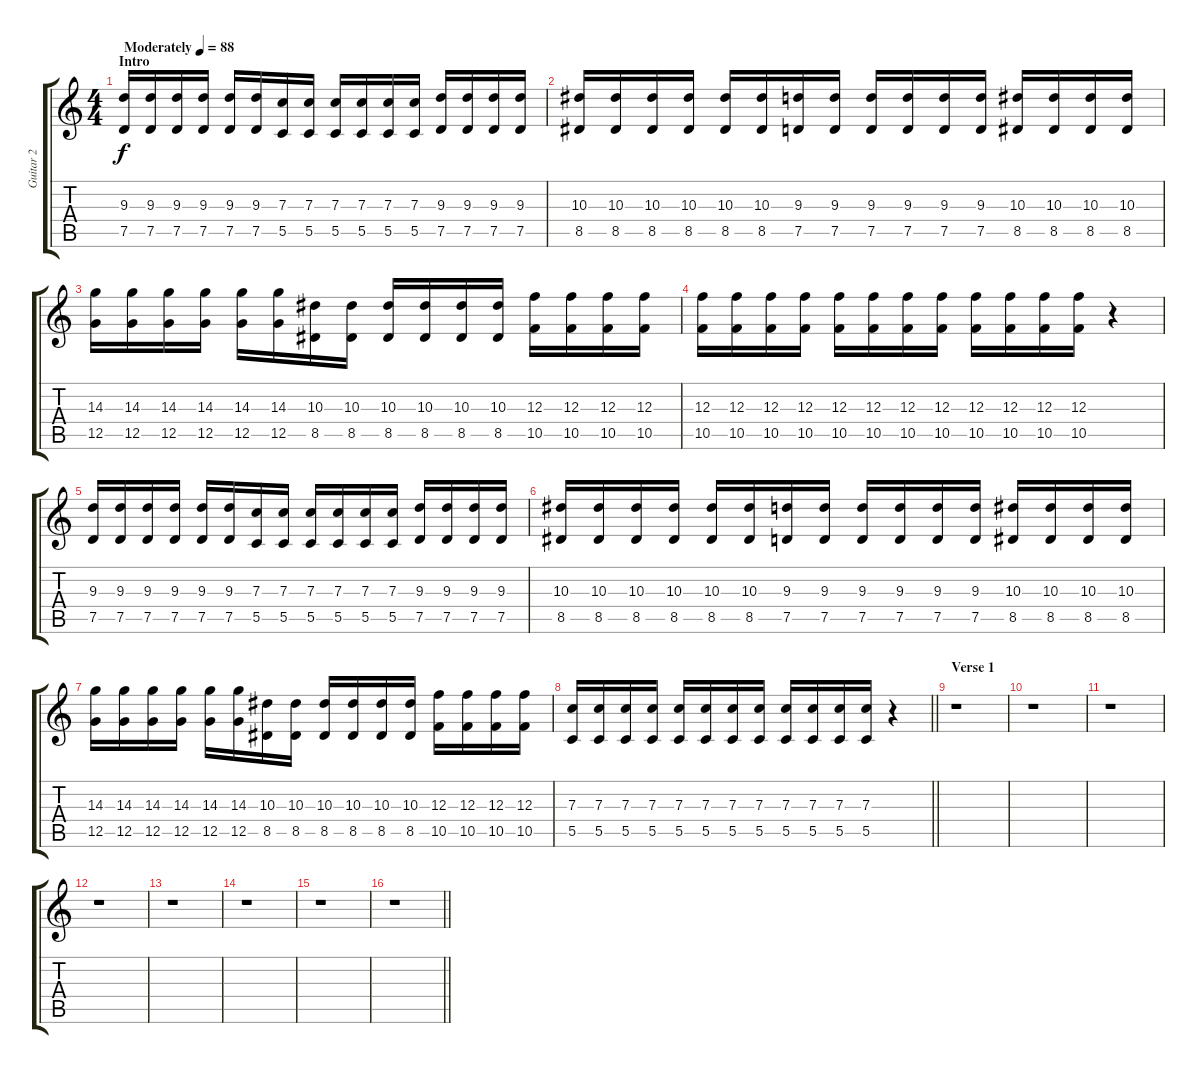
\track ("Guitar 2" "Guitar 2") {instrument distortionguitar}
\staff {score tabs}
\tuning (D4 A3 F3 C3 G2 C2) {hide}
\ts (4 4)
\section ("" "Intro")
\tempo (88 "Moderately")
\clef g2
\ks c
(9.3 7.5).16{dy f instrument distortionguitar} (9.3 7.5).16 (9.3 7.5).16 (9.3 7.5).16 (9.3 7.5).16 (9.3 7.5).16 (7.3 5.5).16 (7.3 5.5).16 (7.3 5.5).16 (7.3 5.5).16 (7.3 5.5).16 (7.3 5.5).16 (9.3 7.5).16 (9.3 7.5).16 (9.3 7.5).16 (9.3 7.5).16 |
(10.3 8.5).16 (10.3 8.5).16 (10.3 8.5).16 (10.3 8.5).16 (10.3 8.5).16 (10.3 8.5).16 (9.3 7.5).16 (9.3 7.5).16 (9.3 7.5).16 (9.3 7.5).16 (9.3 7.5).16 (9.3 7.5).16 (10.3 8.5).16 (10.3 8.5).16 (10.3 8.5).16 (10.3 8.5).16 |
(14.3 12.5).16 (14.3 12.5).16 (14.3 12.5).16 (14.3 12.5).16 (14.3 12.5).16 (14.3 12.5).16 (10.3 8.5).16 (10.3 8.5).16 (10.3 8.5).16 (10.3 8.5).16 (10.3 8.5).16 (10.3 8.5).16 (12.3 10.5).16 (12.3 10.5).16 (12.3 10.5).16 (12.3 10.5).16 |
(12.3 10.5).16 (12.3 10.5).16 (12.3 10.5).16 (12.3 10.5).16 (12.3 10.5).16 (12.3 10.5).16 (12.3 10.5).16 (12.3 10.5).16 (12.3 10.5).16 (12.3 10.5).16 (12.3 10.5).16 (12.3 10.5).16 r.4 |
(9.3 7.5).16 (9.3 7.5).16 (9.3 7.5).16 (9.3 7.5).16 (9.3 7.5).16 (9.3 7.5).16 (7.3 5.5).16 (7.3 5.5).16 (7.3 5.5).16 (7.3 5.5).16 (7.3 5.5).16 (7.3 5.5).16 (9.3 7.5).16 (9.3 7.5).16 (9.3 7.5).16 (9.3 7.5).16 |
(10.3 8.5).16 (10.3 8.5).16 (10.3 8.5).16 (10.3 8.5).16 (10.3 8.5).16 (10.3 8.5).16 (9.3 7.5).16 (9.3 7.5).16 (9.3 7.5).16 (9.3 7.5).16 (9.3 7.5).16 (9.3 7.5).16 (10.3 8.5).16 (10.3 8.5).16 (10.3 8.5).16 (10.3 8.5).16 |
(14.3 12.5).16 (14.3 12.5).16 (14.3 12.5).16 (14.3 12.5).16 (14.3 12.5).16 (14.3 12.5).16 (10.3 8.5).16 (10.3 8.5).16 (10.3 8.5).16 (10.3 8.5).16 (10.3 8.5).16 (10.3 8.5).16 (12.3 10.5).16 (12.3 10.5).16 (12.3 10.5).16 (12.3 10.5).16 |
\barLineRight lightlight
(7.3 5.5).16 (7.3 5.5).16 (7.3 5.5).16 (7.3 5.5).16 (7.3 5.5).16 (7.3 5.5).16 (7.3 5.5).16 (7.3 5.5).16 (7.3 5.5).16 (7.3 5.5).16 (7.3 5.5).16 (7.3 5.5).16 r.4 |
\section ("" "Verse 1")
r.1 |
r.1 |
r.1 |
r.1 |
r.1 |
r.1 |
r.1 |
\barLineRight lightlight
r.1
